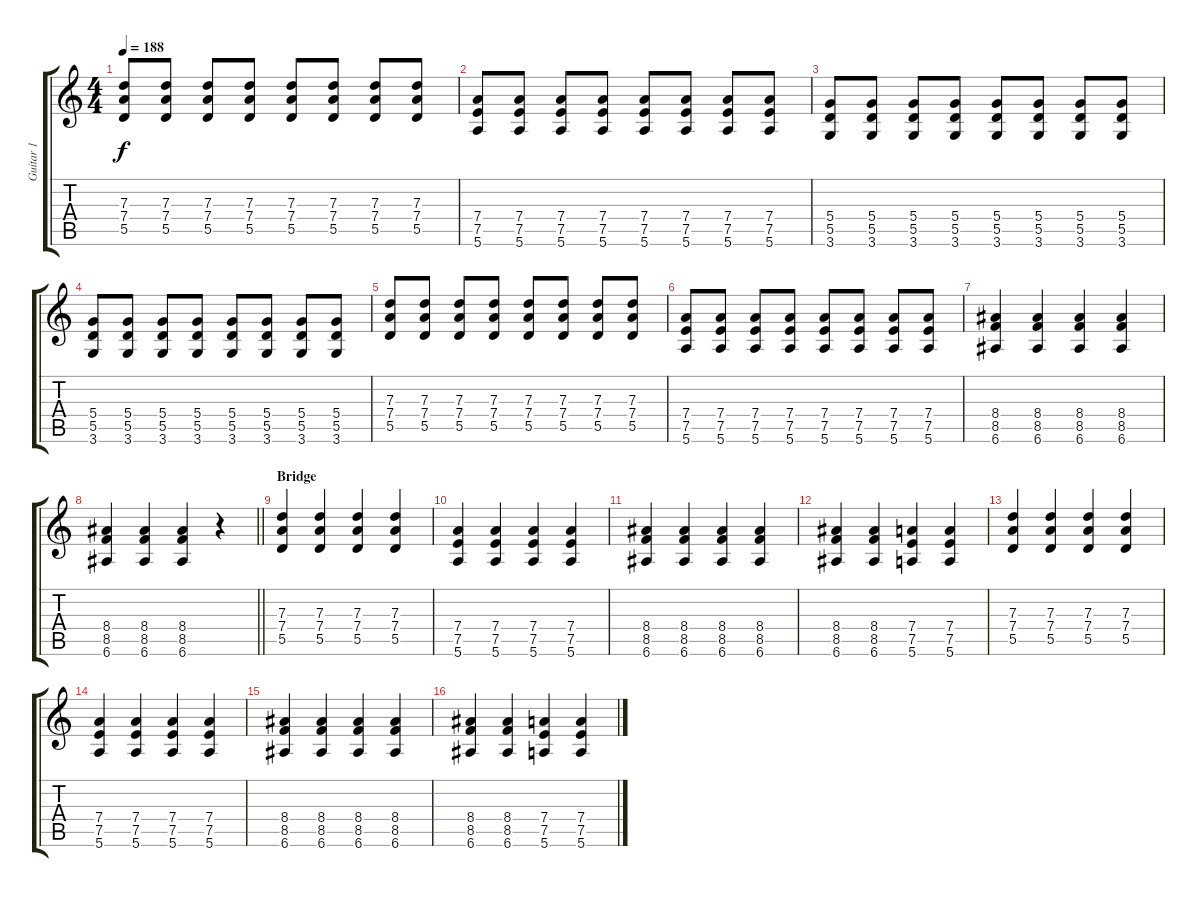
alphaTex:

\track ("Guitar 1" "Guitar 1") {instrument electricguitarclean}
\staff {score tabs}
\tuning (E4 B3 G3 D3 A2 E2) {hide}
\ts (4 4)
\tempo 188
\clef g2
\ks c
(7.3 7.4 5.5).8{dy f} (7.3 7.4 5.5).8 (7.3 7.4 5.5).8 (7.3 7.4 5.5).8 (7.3 7.4 5.5).8 (7.3 7.4 5.5).8 (7.3 7.4 5.5).8 (7.3 7.4 5.5).8 |
(7.4 7.5 5.6).8 (7.4 7.5 5.6).8 (7.4 7.5 5.6).8 (7.4 7.5 5.6).8 (7.4 7.5 5.6).8 (7.4 7.5 5.6).8 (7.4 7.5 5.6).8 (7.4 7.5 5.6).8 |
(5.4 5.5 3.6).8 (5.4 5.5 3.6).8 (5.4 5.5 3.6).8 (5.4 5.5 3.6).8 (5.4 5.5 3.6).8 (5.4 5.5 3.6).8 (5.4 5.5 3.6).8 (5.4 5.5 3.6).8 |
(5.4 5.5 3.6).8 (5.4 5.5 3.6).8 (5.4 5.5 3.6).8 (5.4 5.5 3.6).8 (5.4 5.5 3.6).8 (5.4 5.5 3.6).8 (5.4 5.5 3.6).8 (5.4 5.5 3.6).8 |
(7.3 7.4 5.5).8 (7.3 7.4 5.5).8 (7.3 7.4 5.5).8 (7.3 7.4 5.5).8 (7.3 7.4 5.5).8 (7.3 7.4 5.5).8 (7.3 7.4 5.5).8 (7.3 7.4 5.5).8 |
(7.4 7.5 5.6).8 (7.4 7.5 5.6).8 (7.4 7.5 5.6).8 (7.4 7.5 5.6).8 (7.4 7.5 5.6).8 (7.4 7.5 5.6).8 (7.4 7.5 5.6).8 (7.4 7.5 5.6).8 |
(8.4 8.5 6.6).4 (8.4 8.5 6.6).4 (8.4 8.5 6.6).4 (8.4 8.5 6.6).4 |
\barLineRight lightlight
(8.4 8.5 6.6).4 (8.4 8.5 6.6).4 (8.4 8.5 6.6).4 r.4 |
\section ("" "Bridge")
(7.3 7.4 5.5).4 (7.3 7.4 5.5).4 (7.3 7.4 5.5).4 (7.3 7.4 5.5).4 |
(7.4 7.5 5.6).4 (7.4 7.5 5.6).4 (7.4 7.5 5.6).4 (7.4 7.5 5.6).4 |
(8.4 8.5 6.6).4 (8.4 8.5 6.6).4 (8.4 8.5 6.6).4 (8.4 8.5 6.6).4 |
(8.4 8.5 6.6).4 (8.4 8.5 6.6).4 (7.4 7.5 5.6).4 (7.4 7.5 5.6).4 |
(7.3 7.4 5.5).4 (7.3 7.4 5.5).4 (7.3 7.4 5.5).4 (7.3 7.4 5.5).4 |
(7.4 7.5 5.6).4 (7.4 7.5 5.6).4 (7.4 7.5 5.6).4 (7.4 7.5 5.6).4 |
(8.4 8.5 6.6).4 (8.4 8.5 6.6).4 (8.4 8.5 6.6).4 (8.4 8.5 6.6).4 |
(8.4 8.5 6.6).4 (8.4 8.5 6.6).4 (7.4 7.5 5.6).4 (7.4 7.5 5.6).4
